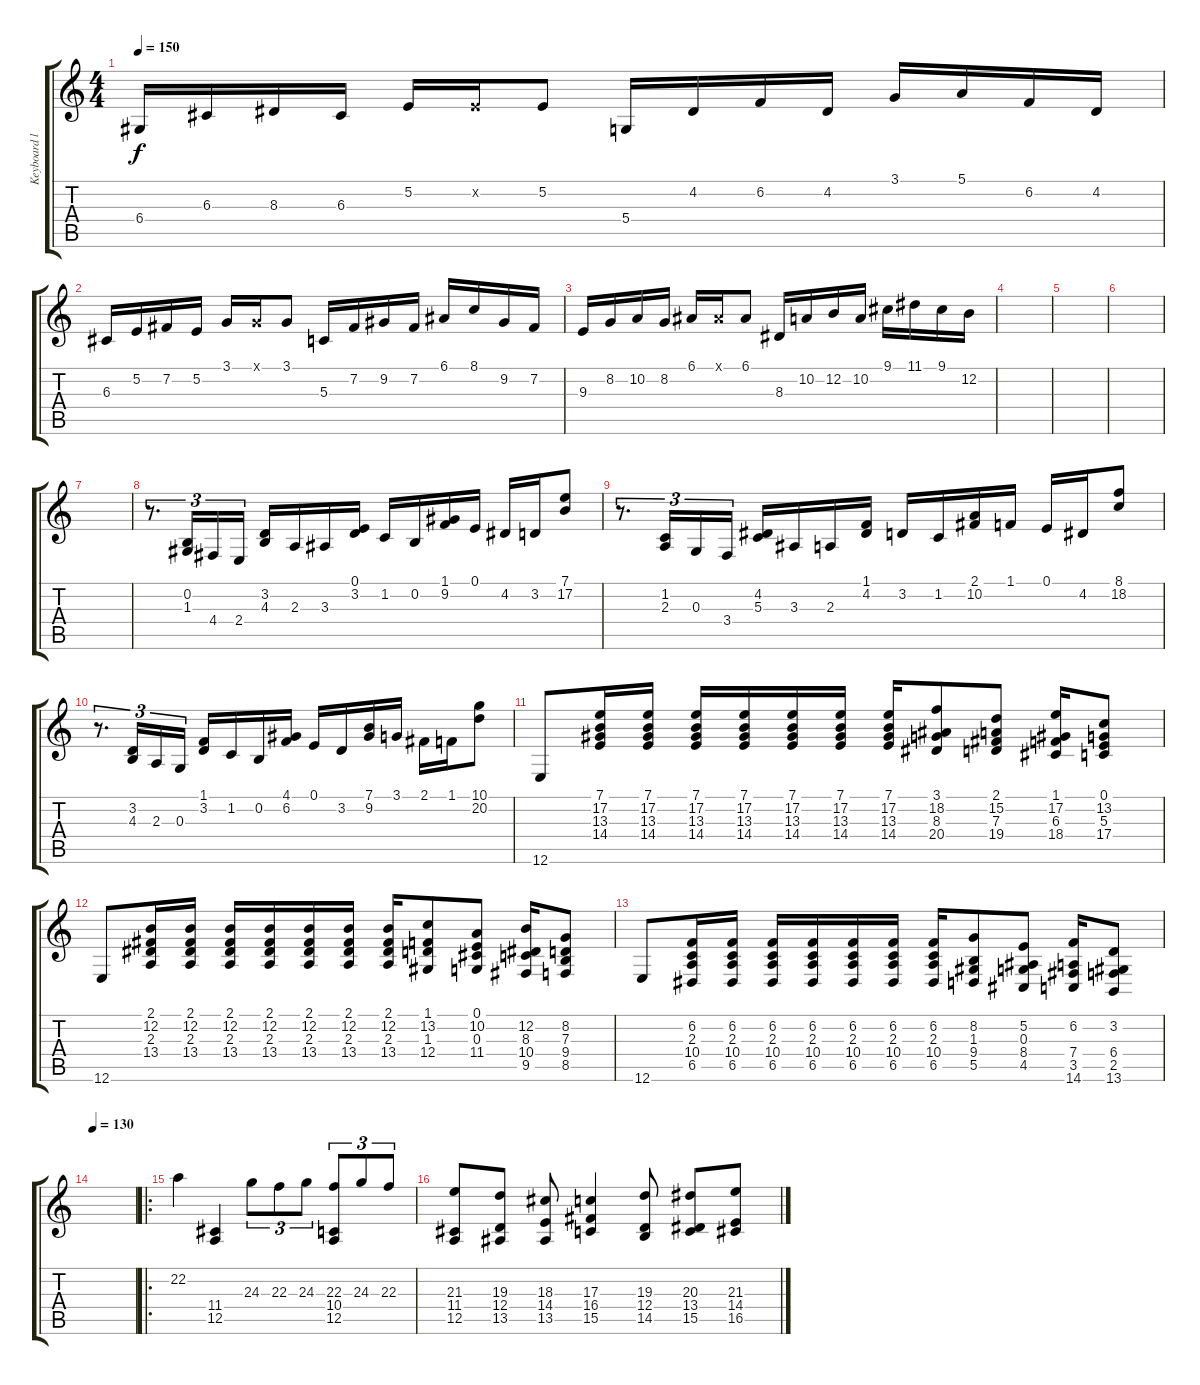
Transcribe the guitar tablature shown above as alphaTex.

\track ("Keyboard lead" "Keyboard l") {instrument lead1square}
\staff {score tabs}
\tuning (E4 B3 G3 D3 A2 E2) {hide}
\ts (4 4)
\tempo 150
\clef g2
\ks c
6.4.16{dy f} 6.3.16 8.3.16 6.3.16 5.2.16 5.2{x}.16 5.2.8 5.4.16 4.2.16 6.2.16 4.2.16 3.1.16 5.1.16 6.2.16 4.2.16 |
6.3.16 5.2.16 7.2.16 5.2.16 3.1.16 3.1{x}.16 3.1.8 5.3.16 7.2.16 9.2.16 7.2.16 6.1.16 8.1.16 9.2.16 7.2.16 |
9.3.16 8.2.16 10.2.16 8.2.16 6.1.16 6.1{x}.16 6.1.8 8.3.16 10.2.16 12.2.16 10.2.16 9.1.16 11.1.16 9.1.16 12.2.16 |
|
|
|
|
r.8{d tu (3 2) instrument electricgrandpiano} (0.2 1.3).16{tu (3 2)} 4.4.16{tu (3 2)} 2.4.16{tu (3 2)} (3.2 4.3).16 2.3.16 3.3.16 (0.1 3.2).16 1.2.16 0.2.16 (1.1 9.2).16 0.1.16 4.2.16 3.2.16 (7.1 17.2).8 |
r.8{d tu (3 2)} (1.2 2.3).16{tu (3 2)} 0.3.16{tu (3 2)} 3.4.16{tu (3 2)} (4.2 5.3).16 3.3.16 2.3.16 (1.1 4.2).16 3.2.16 1.2.16 (2.1 10.2).16 1.1.16 0.1.16 4.2.16 (8.1 18.2).8 |
r.8{d tu (3 2)} (3.2 4.3).16{tu (3 2)} 2.3.16{tu (3 2)} 0.3.16{tu (3 2)} (1.1 3.2).16 1.2.16 0.2.16 (4.1 6.2).16 0.1.16 3.2.16 (7.1 9.2).16 3.1.16 2.1.16 1.1.16 (10.1 20.2).8 |
12.6.8{instrument choiraahs} (7.1 17.2 13.3 14.4).16 (7.1 17.2 13.3 14.4).16 (7.1 17.2 13.3 14.4).16 (7.1 17.2 13.3 14.4).16 (7.1 17.2 13.3 14.4).16 (7.1 17.2 13.3 14.4).16 (7.1 17.2 13.3 14.4).16 (3.1 18.2 8.3 20.4).8 (2.1 15.2 7.3 19.4).8 (1.1 17.2 6.3 18.4).16 (0.1 13.2 5.3 17.4).8 |
12.6.8 (2.1 12.2 2.3 13.4).16 (2.1 12.2 2.3 13.4).16 (2.1 12.2 2.3 13.4).16 (2.1 12.2 2.3 13.4).16 (2.1 12.2 2.3 13.4).16 (2.1 12.2 2.3 13.4).16 (2.1 12.2 2.3 13.4).16 (1.1 13.2 1.3 12.4).8 (0.1 10.2 0.3 11.4).8 (12.2 8.3 10.4 9.5).16 (8.2 7.3 9.4 8.5).8 |
12.6.8 (6.2 2.3 10.4 6.5).16 (6.2 2.3 10.4 6.5).16 (6.2 2.3 10.4 6.5).16 (6.2 2.3 10.4 6.5).16 (6.2 2.3 10.4 6.5).16 (6.2 2.3 10.4 6.5).16 (6.2 2.3 10.4 6.5).16 (8.2 1.3 9.4 5.5).8 (5.2 0.3 8.4 4.5).8 (6.2 7.4 3.5 14.6).16 (3.2 6.4 2.5 13.6).8 |
\tempo 130
|
\ro
22.2.4{instrument honkytonkpiano} (11.4 12.5).4 24.3.8{tu (3 2)} 22.3.8{tu (3 2)} 24.3.8{tu (3 2)} (22.3 10.4 12.5).8{tu (3 2)} 24.3.8{tu (3 2)} 22.3.8{tu (3 2)} |
(21.3 11.4 12.5).8 (19.3 12.4 13.5).8 (18.3 14.4 13.5).8 (17.3 16.4 15.5).4 (19.3 12.4 14.5).8 (20.3 13.4 15.5).8 (21.3 14.4 16.5).8
